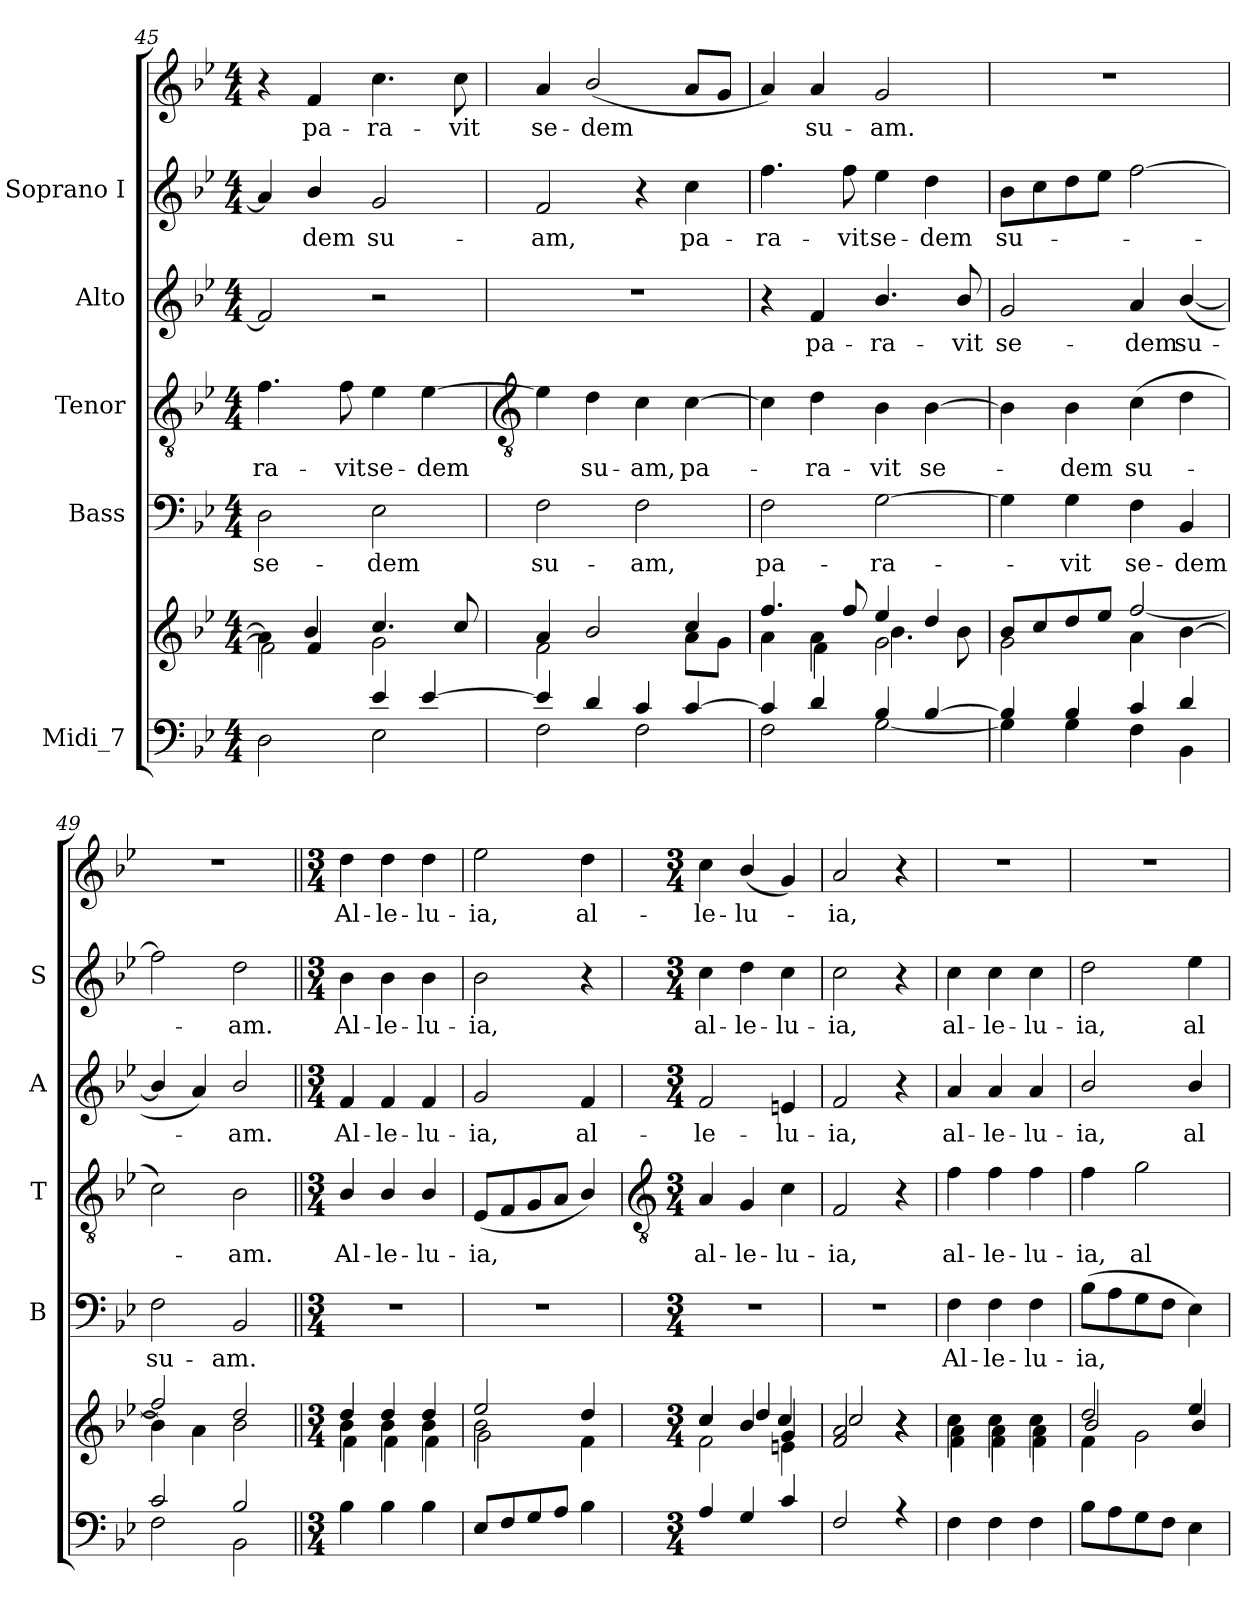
**kern	**kern	**kern	**text	**kern	**text	**kern	**text	**kern	**text	**kern	**text
*part5	*part5	*part4	*part4	*part3	*part3	*part2	*part2	*part1	*part1	*part1	*part1
*staff7	*staff6	*staff5	*staff5	*staff4	*staff4	*staff3	*staff3	*staff2	*staff2	*staff1	*staff1
*I"Midi_7	*	*I"Bass	*	*I"Tenor	*	*I"Alto	*	*I"Soprano I	*	*	*
*	*	*I'B	*	*I'T	*	*I'A	*	*I'S	*	*	*
*clefF4	*clefG2	*clefF4	*	*clefGv2	*	*clefG2	*	*clefG2	*	*clefG2	*
*k[b-e-]	*k[b-e-]	*k[b-e-]	*	*k[b-e-]	*	*k[b-e-]	*	*k[b-e-]	*	*k[b-e-]	*
*B-:	*B-:	*B-:	*	*B-:	*	*B-:	*	*B-:	*	*B-:	*
*M4/4	*M4/4	*M4/4	*	*M4/4	*	*M4/4	*	*M4/4	*	*M4/4	*
=45	=45	=45	=45	=45	=45	=45	=45	=45	=45	=45	=45
*^	*^	*	*	*	*	*	*	*	*	*	*
*	*	*	*^	*	*	*	*	*	*	*	*	*	*
!	!	!	!	!	!	!LO:LY:b	!	!LO:LY:b	!	!	!	!	!	!
4.fyy	2D	4ryy	4a]	2f\]	2D	se-	4.f	-ra-	2f]	.	4a]	.	4r	.
!	!	!	!	!	!	!	!	!	!	!	!	!LO:LY:b	!	!LO:LY:b
.	.	4f	4b-/	.	.	.	.	.	.	.	4b-/	dem	4f	pa-
!	!	!	!	!	!	!	!	!LO:LY:b	!	!	!	!	!	!
8fyy	.	.	.	.	.	.	8f	-vit	.	.	.	.	.	.
!	!	!	!	!	!	!LO:LY:b	!	!LO:LY:b	!	!	!	!LO:LY:b	!	!LO:LY:b
4e-/	2E-	4.cc/	2g\	2ryy	2E-	-dem	4e-	se-	2r	.	2g	su-	4.cc	-ra-
!	!	!	!	!	!	!	!	!LO:LY:b	!	!	!	!	!	!
[4e-/	.	.	.	.	.	.	[4e-	-dem	.	.	.	.	.	.
!	!	!	!	!	!	!	!	!	!	!	!	!	!	!LO:LY:b
.	.	8cc/	.	.	.	.	.	.	.	.	.	.	8cc	-vit
!!LO:LB:g=z
=46	=46	=46	=46	=46	=46	=46	=46	=46	=46	=46	=46	=46	=46	=46
*	*	*	*	*	*	*	*clefGv2	*	*	*	*	*	*	*
!	!	!	!	!	!	!LO:LY:b	!	!	!	!	!	!LO:LY:b	!	!LO:LY:b
4e-/]	2F\	4a	2f\	1ryy	2F	su-	4e-]	.	1r	.	2f	am,	4a	-se-
!	!	!	!	!	!	!	!	!LO:LY:b	!	!	!	!	!	!LO:LY:b
4d/	.	2b-/	.	.	.	.	4d	su-	.	.	.	.	(<2b-/	-dem
!	!	!	!	!	!	!LO:LY:b	!	!LO:LY:b	!	!	!	!	!	!
4c/	2F\	.	4ryy	.	2F	-am,	4c	-am,	.	.	4r	.	.	.
!	!	!	!	!	!	!	!	!LO:LY:b	!	!	!	!LO:LY:b	!	!
[4c/	.	8a\L	4cc/	.	.	.	[4c	pa-	.	.	4cc	pa-	8aL	.
.	.	8g\J	.	.	.	.	.	.	.	.	.	.	8gJ	.
=47	=47	=47	=47	=47	=47	=47	=47	=47	=47	=47	=47	=47	=47	=47
!	!	!	!	!	!	!LO:LY:b	!	!	!	!	!	!LO:LY:b	!	!
4c/]	2F\	4a\	4.ff/	4ryy	2F	pa-	4c]	.	4r	.	4.ff	ra-	4a)	.
!	!	!	!	!	!	!	!	!LO:LY:b	!	!LO:LY:b	!	!	!	!LO:LY:b
4d/	.	4a\	.	4f\	.	.	4d	ra-	4f	pa-	.	.	4a	-su-
!	!	!	!	!	!	!	!	!	!	!	!	!LO:LY:b	!	!
.	.	.	8ff/	.	.	.	.	.	.	.	8ff	-vit	.	.
!	!	!	!	!	!	!LO:LY:b	!	!LO:LY:b	!	!LO:LY:b	!	!LO:LY:b	!	!LO:LY:b
4B-/	[2G\	2g\	4ee-/	4.b-\	[2G	-ra-	4B-	-vit	4.b-/	-ra-	4ee-	se-	2g	-am.
!	!	!	!	!	!	!	!	!LO:LY:b	!	!	!	!LO:LY:b	!	!
[4B-/	.	.	4dd/	.	.	.	[4B-	se-	.	.	4dd	-dem	.	.
!	!	!	!	!	!	!	!	!	!	!LO:LY:b	!	!	!	!
.	.	.	.	8b-\	.	.	.	.	8b-/	-vit	.	.	.	.
=48	=48	=48	=48	=48	=48	=48	=48	=48	=48	=48	=48	=48	=48	=48
!	!	!	!	!	!	!	!	!	!	!LO:LY:b	!	!LO:LY:b	!	!
4B-/]	4G\]	1ryy	8b-/L	2g\	4G]	.	4B-]	.	2g	se-	8b-L	su-	1r	.
.	.	.	8cc/	.	.	.	.	.	.	.	8cc	.	.	.
!	!	!	!	!	!	!LO:LY:b	!	!LO:LY:b	!	!	!	!	!	!
4B-/	4G\	.	8dd/	.	4G	vit	4B-	dem	.	.	8dd	.	.	.
.	.	.	8ee-/J	.	.	.	.	.	.	.	8ee-J	.	.	.
!	!	!	!	!	!	!LO:LY:b	!	!LO:LY:b	!	!LO:LY:b	!	!	!	!
4c/	4F\	.	[2ff/	4a\	4F	se-	(>4c	su-	4a	-dem	[2ff	.	.	.
!	!	!	!	!	!	!LO:LY:b	!	!	!	!LO:LY:b	!	!	!	!
4d	4BB-\	.	.	[4b-\	4BB-	-dem	4d	.	(<[4b-/	su-	.	.	.	.
=49	=49	=49	=49	=49	=49	=49	=49	=49	=49	=49	=49	=49	=49	=49
!	!	!	!	!	!	!LO:LY:b	!	!	!	!	!	!	!	!
2c/	2F\	1ryy	2ff/]	4b-\]	2F	su-	2c)	.	4b-/]	.	2ff]	.	1r	.
.	.	.	.	4a\	.	.	.	.	4a)	.	.	.	.	.
!	!	!	!	!	!	!LO:LY:b	!	!LO:LY:b	!	!LO:LY:b	!	!LO:LY:b	!	!
2B-/	2BB-\	.	2dd/	2b-\	2BB-	-am.	2B-	am.	2b-/	am.	2dd	am.	.	.
=50||	=50||	=50||	=50||	=50||	=50||	=50||	=50||	=50||	=50||	=50||	=50||	=50||	=50||	=50||
*M3/4	*	*M3/4	*	*	*M3/4	*	*M3/4	*	*M3/4	*	*M3/4	*	*M3/4	*
!	!LO:N:vis=1	!	!	!	!LO:N:vis=1	!	!	!LO:LY:b	!	!LO:LY:b	!	!LO:LY:b	!	!LO:LY:b
4B-\	2.ryy	4dd	4b-\	4f\	2.r	.	4B-/	Al-	4f	Al-	4b-	-Al-	4dd	Al-
!	!	!	!	!	!	!	!	!LO:LY:b	!	!LO:LY:b	!	!LO:LY:b	!	!LO:LY:b
4B-\	.	4dd	4b-\	4f\	.	.	4B-/	-le-	4f	-le-	4b-	-le-	4dd	-le-
!	!	!	!	!	!	!	!	!LO:LY:b	!	!LO:LY:b	!	!LO:LY:b	!	!LO:LY:b
4B-\	.	4dd	4b-\	4f\	.	.	4B-/	-lu-	4f	-lu-	4b-	-lu-	4dd	-lu-
=51	=51	=51	=51	=51	=51	=51	=51	=51	=51	=51	=51	=51	=51	=51
!	!LO:N:vis=1	!	!	!	!LO:N:vis=1	!	!	!LO:LY:b	!	!LO:LY:b	!	!LO:LY:b	!	!LO:LY:b
8E-/L	2.ryy	2ee-	2b-\	2g\	2.r	.	(<8E-L	-ia,	2g	-ia,	2b-	-ia,	2ee-	-ia,
8F/	.	.	.	.	.	.	8F	.	.	.	.	.	.	.
8G/	.	.	.	.	.	.	8G	.	.	.	.	.	.	.
8A/J	.	.	.	.	.	.	8AJ	.	.	.	.	.	.	.
!	!	!	!	!	!	!	!	!	!	!LO:LY:b	!	!	!	!LO:LY:b
4B-\	.	4dd	4ryy	4f\	.	.	4B-/)	.	4f	al-	4r	.	4dd	al-
!!LO:LB:g=z
=52	=52	=52	=52	=52	=52	=52	=52	=52	=52	=52	=52	=52	=52	=52
*	*	*	*	*	*	*	*clefGv2	*	*	*	*	*	*	*
*M3/4	*	*M3/4	*	*	*M3/4	*	*M3/4	*	*M3/4	*	*M3/4	*	*M3/4	*
!	!LO:N:vis=1	!	!	!	!LO:N:vis=1	!	!	!LO:LY:b	!	!LO:LY:b	!	!LO:LY:b	!	!LO:LY:b
4A	2.ryy	4cc/	4cc/	2f\	2.r	.	4A	al-	2f	-le-	4cc	al-	4cc	le-
!	!	!	!	!	!	!	!	!LO:LY:b	!	!	!	!LO:LY:b	!	!LO:LY:b
4G	.	4b-/	4dd/	.	.	.	4G	-le-	.	.	4dd	-le-	(<4b-/	-lu-
!	!	!	!	!	!	!	!	!LO:LY:b	!	!LO:LY:b	!	!LO:LY:b	!	!
4c	.	4g	4cc/	4en\	.	.	4c	-lu-	4en	-lu-	4cc	-lu-	4g)	.
=53	=53	=53	=53	=53	=53	=53	=53	=53	=53	=53	=53	=53	=53	=53
!	!LO:N:vis=1	!	!	!	!LO:N:vis=1	!	!	!LO:LY:b	!	!LO:LY:b	!	!LO:LY:b	!	!LO:LY:b
2F	2.ryy	2a/	2cc/	2f/	2.r	.	2F	-ia,	2f	-ia,	2cc	ia,	2a	-ia,
4r	.	4r	4r	4r	.	.	4r	.	4r	.	4r	.	4r	.
*v	*v	*	*	*	*	*	*	*	*	*	*	*	*	*
=54	=54	=54	=54	=54	=54	=54	=54	=54	=54	=54	=54	=54	=54
!	!LO:N:vis=1	!	!	!	!LO:LY:b	!	!LO:LY:b	!	!LO:LY:b	!	!LO:LY:b	!LO:N:vis=1	!
*	*	*	*^	*	*	*	*	*	*	*	*	*	*
4F	2.ryy	4cc	4a\	4f\	4F	Al-	4f	al-	4a	al-	4cc	al-	2.r	.
!	!	!	!	!	!	!LO:LY:b	!	!LO:LY:b	!	!LO:LY:b	!	!LO:LY:b	!	!
4F	.	4cc	4a\	4f\	4F	-le-	4f	-le-	4a	-le-	4cc	-le-	.	.
!	!	!	!	!	!	!LO:LY:b	!	!LO:LY:b	!	!LO:LY:b	!	!LO:LY:b	!	!
4F	.	4cc	4a\	4f\	4F	-lu-	4f	-lu-	4a	-lu-	4cc	-lu-	.	.
=55	=55	=55	=55	=55	=55	=55	=55	=55	=55	=55	=55	=55	=55	=55
!	!LO:N:vis=1	!	!	!	!	!LO:LY:b	!	!LO:LY:b	!	!LO:LY:b	!	!LO:LY:b	!LO:N:vis=1	!
8B-L	2.ryy	2dd/	2b-/	4f\	(>8B-L	-ia,	4f	-ia,	2b-/	-ia,	2dd	-ia,	2.r	.
8A	.	.	.	.	8A	.	.	.	.	.	.	.	.	.
!	!	!	!	!	!	!	!	!LO:LY:b	!	!	!	!	!	!
8G	.	.	.	2g\	8G	.	2g	al-	.	.	.	.	.	.
8FJ	.	.	.	.	8FJ	.	.	.	.	.	.	.	.	.
!	!	!	!	!	!	!	!	!	!	!LO:LY:b	!	!LO:LY:b	!	!
4E-	.	4ee-/	4b-/	.	4E-)	.	.	.	4b-/	al	4ee-	al-	.	.
*	*v	*v	*v	*v	*	*	*	*	*	*	*	*	*	*
=	=	=	=	=	=	=	=	=	=	=	=
*-	*-	*-	*-	*-	*-	*-	*-	*-	*-	*-	*-
